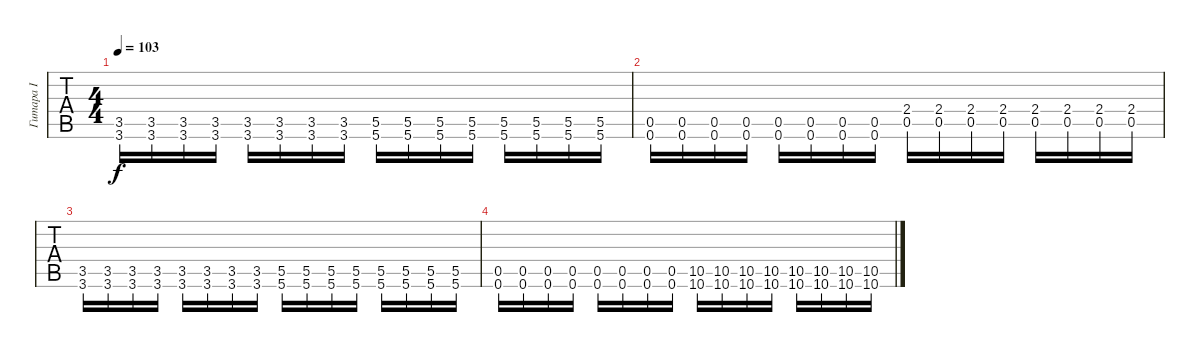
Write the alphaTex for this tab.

\track ("Гитара I" "Гитара I") {instrument overdrivenguitar}
\staff {tabs}
\tuning (E4 B3 G3 D3 A2 D2) {hide}
\ts (4 4)
\tempo 103
\clef g2
\ks c
(3.5 3.6).16{dy f} (3.5 3.6).16 (3.5 3.6).16 (3.5 3.6).16 (3.5 3.6).16 (3.5 3.6).16 (3.5 3.6).16 (3.5 3.6).16 (5.5 5.6).16 (5.5 5.6).16 (5.5 5.6).16 (5.5 5.6).16 (5.5 5.6).16 (5.5 5.6).16 (5.5 5.6).16 (5.5 5.6).16 |
(0.5 0.6).16 (0.5 0.6).16 (0.5 0.6).16 (0.5 0.6).16 (0.5 0.6).16 (0.5 0.6).16 (0.5 0.6).16 (0.5 0.6).16 (2.4 0.5).16 (2.4 0.5).16 (2.4 0.5).16 (2.4 0.5).16 (2.4 0.5).16 (2.4 0.5).16 (2.4 0.5).16 (2.4 0.5).16 |
(3.5 3.6).16 (3.5 3.6).16 (3.5 3.6).16 (3.5 3.6).16 (3.5 3.6).16 (3.5 3.6).16 (3.5 3.6).16 (3.5 3.6).16 (5.5 5.6).16 (5.5 5.6).16 (5.5 5.6).16 (5.5 5.6).16 (5.5 5.6).16 (5.5 5.6).16 (5.5 5.6).16 (5.5 5.6).16 |
(0.5 0.6).16 (0.5 0.6).16 (0.5 0.6).16 (0.5 0.6).16 (0.5 0.6).16 (0.5 0.6).16 (0.5 0.6).16 (0.5 0.6).16 (10.5 10.6).16 (10.5 10.6).16 (10.5 10.6).16 (10.5 10.6).16 (10.5 10.6).16 (10.5 10.6).16 (10.5 10.6).16 (10.5 10.6).16
